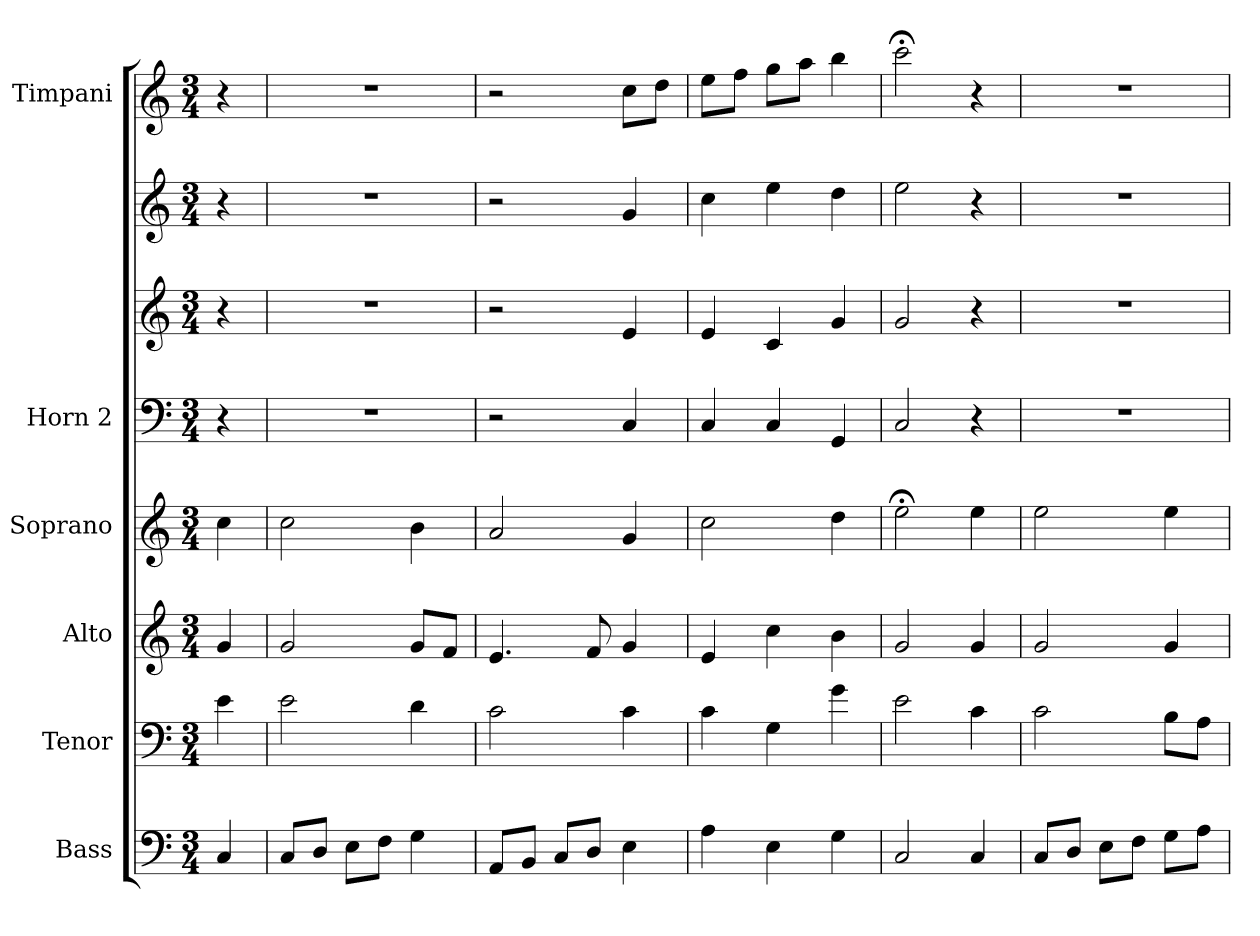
**kern	**kern	**kern	**kern	**kern	**kern	**kern	**kern
*part6	*part5	*part4	*part3	*part2	*part2	*part2	*part1
*staff8	*staff7	*staff6	*staff5	*staff4	*staff3	*staff2	*staff1
*I"Bass	*I"Tenor	*I"Alto	*I"Soprano	*I"Horn 2	*	*	*I"Timpani
*I'B.	*I'T.	*I'A.	*I'S.	*	*	*	*
*clefF4	*clefF4	*clefG2	*clefG2	*clefF4	*clefG2	*clefG2	*clefG2
*k[]	*k[]	*k[]	*k[]	*k[]	*k[]	*k[]	*k[]
*C:	*C:	*C:	*C:	*C:	*C:	*C:	*C:
*M3/4	*M3/4	*M3/4	*M3/4	*M3/4	*M3/4	*M3/4	*M3/4
=	=	=	=	=	=	=	=
4C/	4e\	4g/	4cc\	4r	4r	4r	4r
=1	=1	=1	=1	=1	=1	=1	=1
8C/L	2e\	2g/	2cc\	2.r	2.r	2.r	2.r
8D/J	.	.	.	.	.	.	.
8E\L	.	.	.	.	.	.	.
8F\J	.	.	.	.	.	.	.
4G\	4d\	8g/L	4b\	.	.	.	.
.	.	8f/J	.	.	.	.	.
=2	=2	=2	=2	=2	=2	=2	=2
8AA/L	2c\	4.e/	2a/	2r	2r	2r	2r
8BB/J	.	.	.	.	.	.	.
8C/L	.	.	.	.	.	.	.
8D/J	.	8f/	.	.	.	.	.
4E\	4c\	4g/	4g/	4C/	4e/	4g/	8cc\L
.	.	.	.	.	.	.	8dd\J
=3	=3	=3	=3	=3	=3	=3	=3
4A\	4c\	4e/	2cc\	4C/	4e/	4cc\	8ee\L
.	.	.	.	.	.	.	8ff\J
4E\	4G\	4cc\	.	4C/	4c/	4ee\	8gg\L
.	.	.	.	.	.	.	8aa\J
4G\	4g\	4b\	4dd\	4GG/	4g/	4dd\	4bb\
=4	=4	=4	=4	=4	=4	=4	=4
2C/	2e\	2g/	2ee;<\	2C/	2g/	2ee\	2ccc;<\
4C/	4c\	4g/	4ee\	4r	4r	4r	4r
=5	=5	=5	=5	=5	=5	=5	=5
8C/L	2c\	2g/	2ee\	2.r	2.r	2.r	2.r
8D/J	.	.	.	.	.	.	.
8E\L	.	.	.	.	.	.	.
8F\J	.	.	.	.	.	.	.
8G\L	8B\L	4g/	4ee\	.	.	.	.
8A\J	8A\J	.	.	.	.	.	.
=	=	=	=	=	=	=	=
*-	*-	*-	*-	*-	*-	*-	*-
